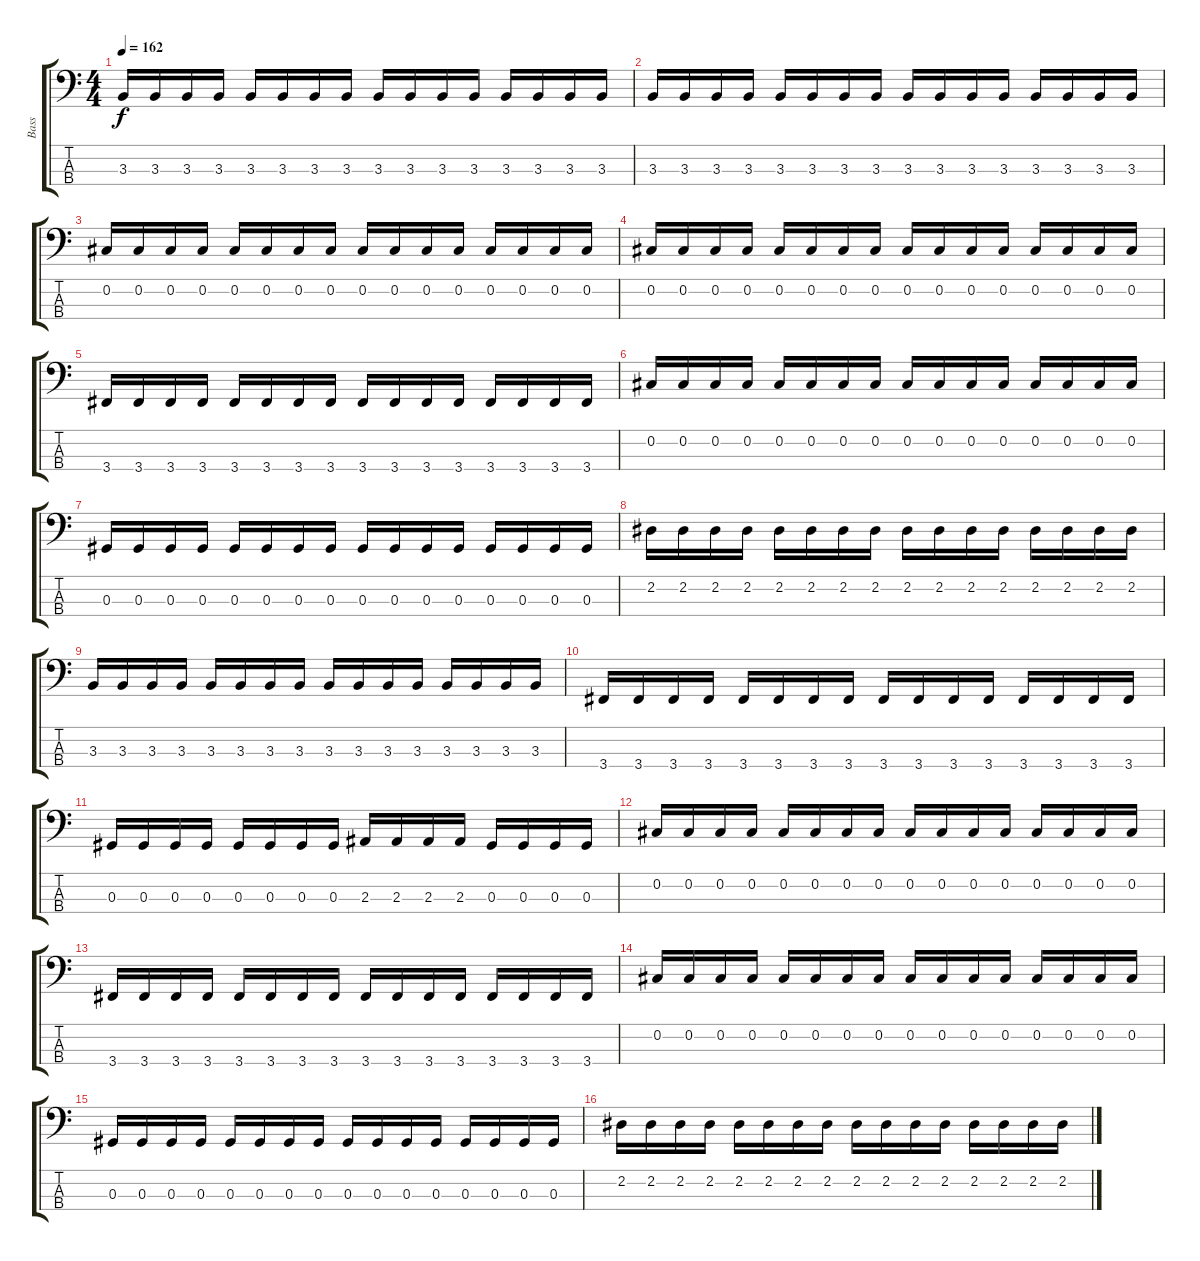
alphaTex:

\track ("Bass" "Bass") {instrument electricbasspick}
\staff {score tabs}
\tuning (Gb2 Db2 Ab1 Eb1) {hide}
\ts (4 4)
\tempo 162
\clef f4
\ks c
3.3.16{dy f} 3.3.16 3.3.16 3.3.16 3.3.16 3.3.16 3.3.16 3.3.16 3.3.16 3.3.16 3.3.16 3.3.16 3.3.16 3.3.16 3.3.16 3.3.16 |
3.3.16 3.3.16 3.3.16 3.3.16 3.3.16 3.3.16 3.3.16 3.3.16 3.3.16 3.3.16 3.3.16 3.3.16 3.3.16 3.3.16 3.3.16 3.3.16 |
0.2.16 0.2.16 0.2.16 0.2.16 0.2.16 0.2.16 0.2.16 0.2.16 0.2.16 0.2.16 0.2.16 0.2.16 0.2.16 0.2.16 0.2.16 0.2.16 |
0.2.16 0.2.16 0.2.16 0.2.16 0.2.16 0.2.16 0.2.16 0.2.16 0.2.16 0.2.16 0.2.16 0.2.16 0.2.16 0.2.16 0.2.16 0.2.16 |
3.4.16 3.4.16 3.4.16 3.4.16 3.4.16 3.4.16 3.4.16 3.4.16 3.4.16 3.4.16 3.4.16 3.4.16 3.4.16 3.4.16 3.4.16 3.4.16 |
0.2.16 0.2.16 0.2.16 0.2.16 0.2.16 0.2.16 0.2.16 0.2.16 0.2.16 0.2.16 0.2.16 0.2.16 0.2.16 0.2.16 0.2.16 0.2.16 |
0.3.16 0.3.16 0.3.16 0.3.16 0.3.16 0.3.16 0.3.16 0.3.16 0.3.16 0.3.16 0.3.16 0.3.16 0.3.16 0.3.16 0.3.16 0.3.16 |
2.2.16 2.2.16 2.2.16 2.2.16 2.2.16 2.2.16 2.2.16 2.2.16 2.2.16 2.2.16 2.2.16 2.2.16 2.2.16 2.2.16 2.2.16 2.2.16 |
3.3.16 3.3.16 3.3.16 3.3.16 3.3.16 3.3.16 3.3.16 3.3.16 3.3.16 3.3.16 3.3.16 3.3.16 3.3.16 3.3.16 3.3.16 3.3.16 |
3.4.16 3.4.16 3.4.16 3.4.16 3.4.16 3.4.16 3.4.16 3.4.16 3.4.16 3.4.16 3.4.16 3.4.16 3.4.16 3.4.16 3.4.16 3.4.16 |
0.3.16 0.3.16 0.3.16 0.3.16 0.3.16 0.3.16 0.3.16 0.3.16 2.3.16 2.3.16 2.3.16 2.3.16 0.3.16 0.3.16 0.3.16 0.3.16 |
0.2.16 0.2.16 0.2.16 0.2.16 0.2.16 0.2.16 0.2.16 0.2.16 0.2.16 0.2.16 0.2.16 0.2.16 0.2.16 0.2.16 0.2.16 0.2.16 |
3.4.16 3.4.16 3.4.16 3.4.16 3.4.16 3.4.16 3.4.16 3.4.16 3.4.16 3.4.16 3.4.16 3.4.16 3.4.16 3.4.16 3.4.16 3.4.16 |
0.2.16 0.2.16 0.2.16 0.2.16 0.2.16 0.2.16 0.2.16 0.2.16 0.2.16 0.2.16 0.2.16 0.2.16 0.2.16 0.2.16 0.2.16 0.2.16 |
0.3.16 0.3.16 0.3.16 0.3.16 0.3.16 0.3.16 0.3.16 0.3.16 0.3.16 0.3.16 0.3.16 0.3.16 0.3.16 0.3.16 0.3.16 0.3.16 |
2.2.16 2.2.16 2.2.16 2.2.16 2.2.16 2.2.16 2.2.16 2.2.16 2.2.16 2.2.16 2.2.16 2.2.16 2.2.16 2.2.16 2.2.16 2.2.16
